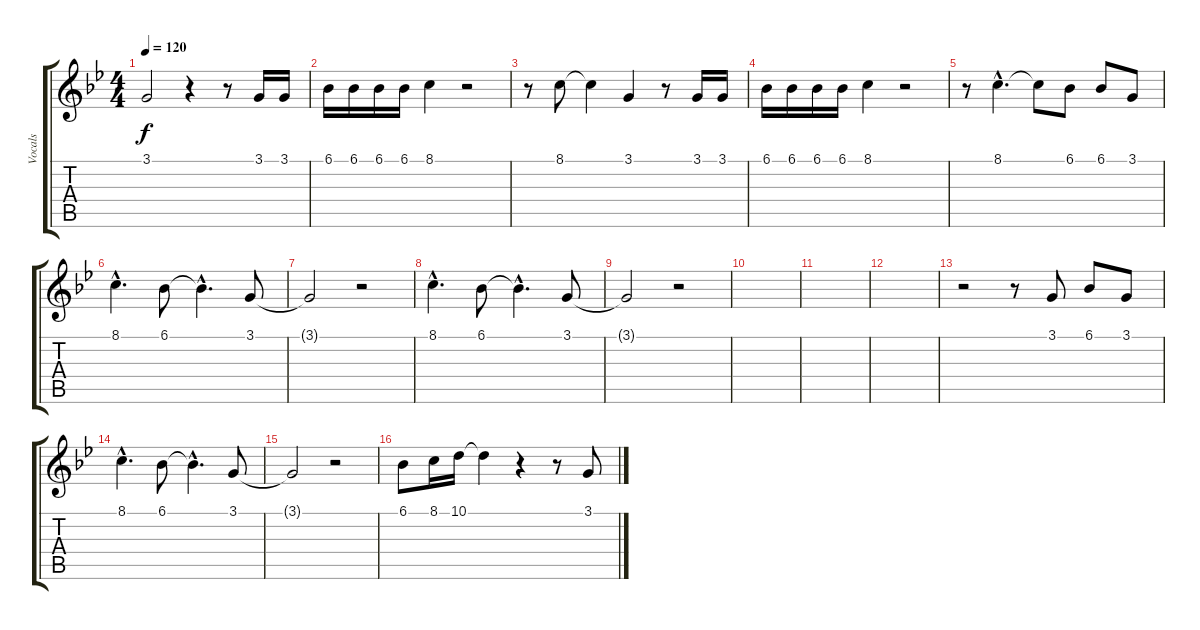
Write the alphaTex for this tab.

\track ("Vocals" "Vocals") {instrument altosax}
\staff {score tabs}
\tuning (E4 B3 G3 D3 A2 E2) {hide}
\ts (4 4)
\tempo 120
\clef g2
\ks bb
3.1{t}.2{dy f} r.4 r.8 3.1.16 3.1.16 |
6.1.16 6.1.16 6.1.16 6.1.16 8.1.4 r.2 |
r.8 8.1.8 8.1{t}.4 3.1.4 r.8 3.1.16 3.1.16 |
6.1.16 6.1.16 6.1.16 6.1.16 8.1.4 r.2 |
r.8 8.1{hac}.4{d} 8.1{t}.8 6.1.8 6.1.8 3.1.8 |
8.1{hac}.4{d} 6.1.8 6.1{hac t}.4{d} 3.1.8 |
3.1{t}.2 r.2 |
8.1{hac}.4{d} 6.1.8 6.1{hac t}.4{d} 3.1.8 |
3.1{t}.2 r.2 |
|
|
|
r.2 r.8 3.1.8 6.1.8 3.1.8 |
8.1{hac}.4{d} 6.1.8 6.1{hac t}.4{d} 3.1.8 |
3.1{t}.2 r.2 |
6.1.8 8.1.16 10.1.16 10.1{t}.4 r.4 r.8 3.1.8
